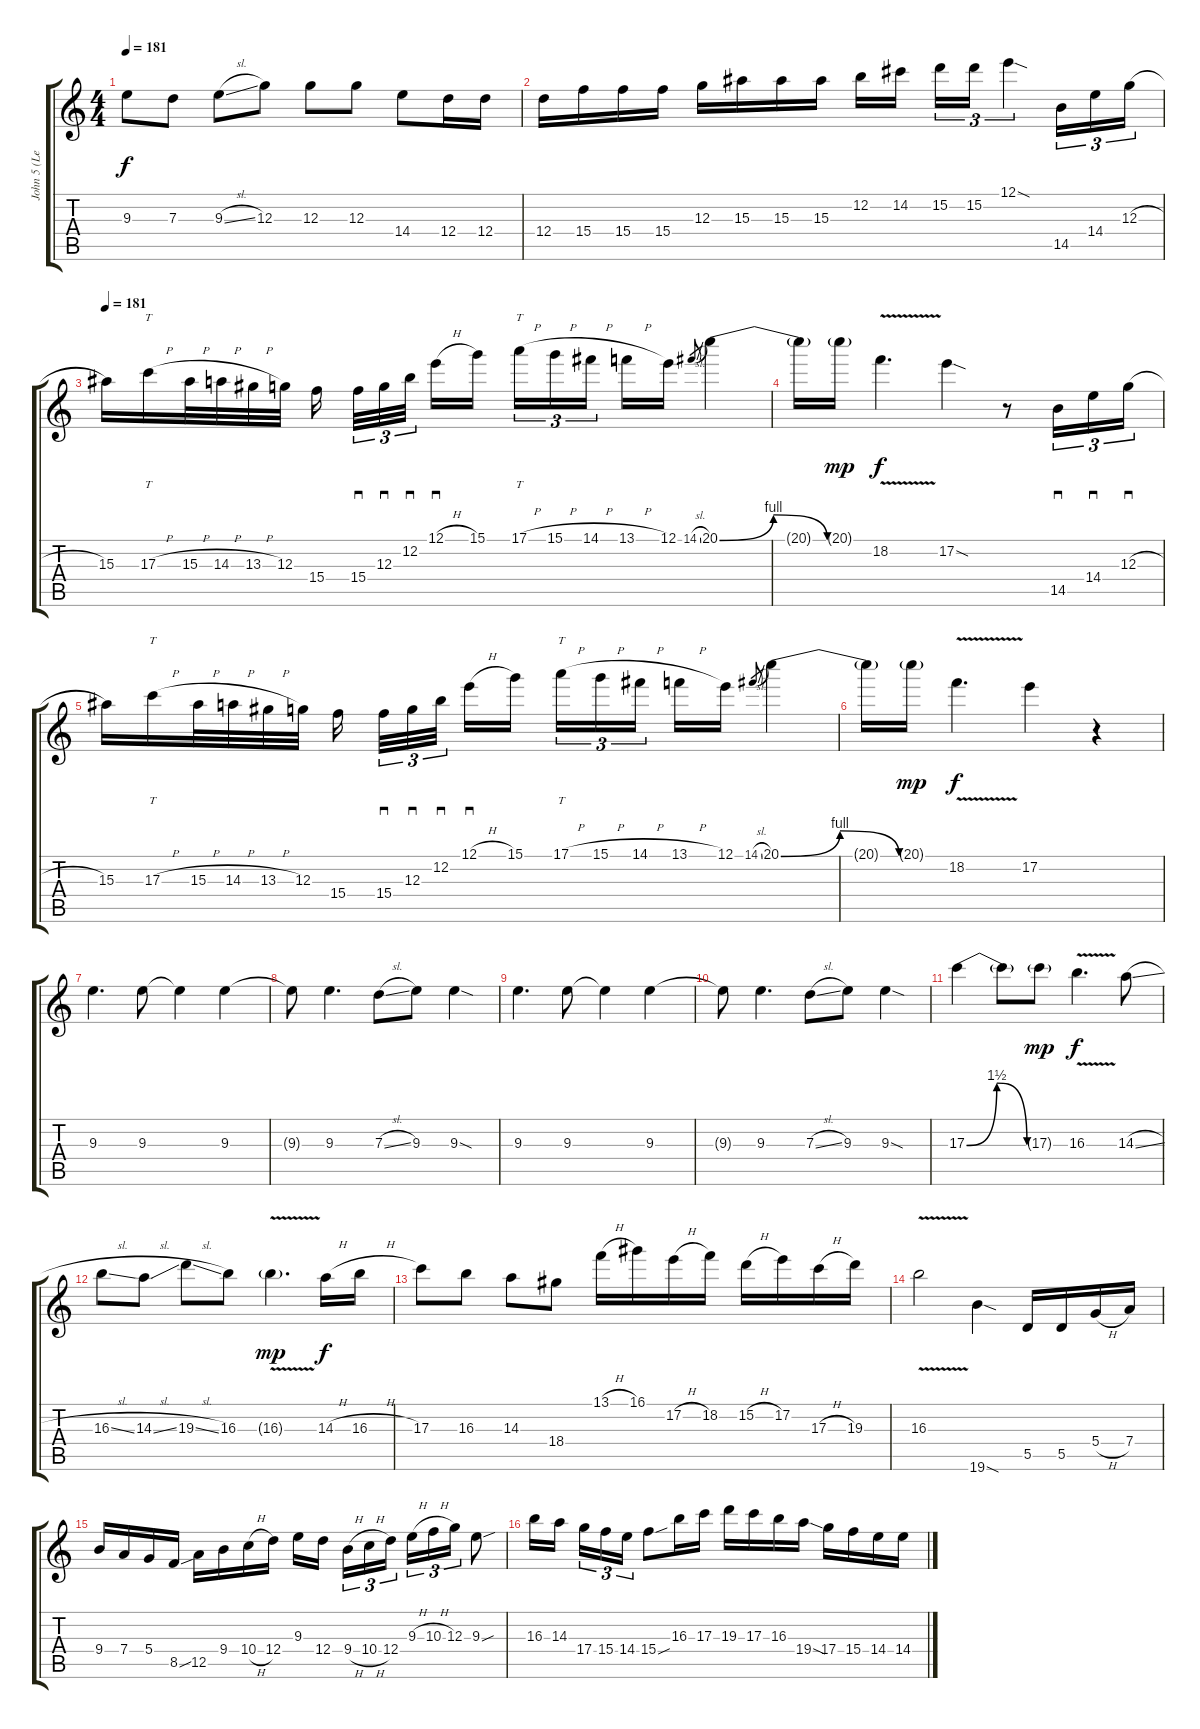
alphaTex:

\track ("John 5 (Lead)" "John 5 (Le") {instrument electricguitarjazz}
\staff {score tabs}
\tuning (E4 B3 G3 D3 A2 E2) {hide}
\ts (4 4)
\tempo 181
\clef g2
\ks c
9.3.8{dy f} 7.3.8 9.3{sl}.8 12.3.8 12.3.8 12.3.8 14.4.8 12.4.16 12.4.16 |
12.4.16 15.4.16 15.4.16 15.4.16 12.3.16 15.3.16 15.3.16 15.3.16 12.2.16 14.2.16{beam splitsecondary} 15.2.16{tu (3 2)} 15.2.16{tu (3 2)} 12.1{sod}.4{tu (3 2)} 14.5.16{tu (3 2)} 14.4.16{tu (3 2)} 12.3{h}.16{tu (3 2)} |
\tempo 181
15.3.16 17.3{h}.16{tt} 15.3{h}.32 14.3{h}.32 13.3{h}.32 12.3.32 15.4.16{beam splitsecondary} 15.4.32{sd tu (3 2)} 12.3.32{sd tu (3 2)} 12.2.32{sd tu (3 2) beam splitsecondary} 12.1{h}.16{sd} 15.1.16 17.1{h}.16{tt tu (3 2)} 15.1{h}.16{tu (3 2)} 14.1{h}.16{tu (3 2) beam splitsecondary} 13.1{h}.16 12.1.16 14.1{sl}.8{gr} 20.1{be (bendrelease 0 0 15 4 15 4 60 0)}.4 |
20.1{t}.16 20.1{g}.16{dy mp} 18.2{v}.4{d dy f} 17.2{sod}.4 r.8 14.5.16{sd tu (3 2)} 14.4.16{sd tu (3 2)} 12.3{h}.16{sd tu (3 2)} |
15.3.16 17.3{h}.16{tt} 15.3{h}.32 14.3{h}.32 13.3{h}.32 12.3.32 15.4.16{beam splitsecondary} 15.4.32{sd tu (3 2)} 12.3.32{sd tu (3 2)} 12.2.32{sd tu (3 2) beam splitsecondary} 12.1{h}.16{sd} 15.1.16 17.1{h}.16{tt tu (3 2)} 15.1{h}.16{tu (3 2)} 14.1{h}.16{tu (3 2) beam splitsecondary} 13.1{h}.16 12.1.16 14.1{sl}.8{gr} 20.1{be (bendrelease 0 0 15 4 15 4 60 0)}.4 |
20.1{t}.16 20.1{g}.16{dy mp} 18.2{v}.4{d dy f} 17.2.4 r.4 |
9.3.4{d} 9.3.8 9.3{t}.4 9.3.4 |
9.3{t}.8 9.3.4{d} 7.3{sl}.8 9.3.8 9.3{sod}.4 |
9.3.4{d} 9.3.8 9.3{t}.4 9.3.4 |
9.3{t}.8 9.3.4{d} 7.3{sl}.8 9.3.8 9.3{sod}.4 |
17.3{be (bendrelease 0 0 15 6 15 6 60 0)}.4 17.3{t}.8 17.3{g}.8{dy mp} 16.3{v}.4{d dy f} 14.3{sl}.8 |
16.3{sl}.8 14.3{sl}.8 19.3{sl}.8 16.3.8 16.3{v g}.4{d dy mp} 14.3{h}.16{dy f} 16.3{h}.16 |
17.3.8 16.3.8 14.3.8 18.4.8 13.1{h}.16 16.1.16 17.2{h}.16 18.2.16 15.2{h}.16 17.2.16 17.3{h}.16 19.3.16 |
16.3{v}.2 19.6{sod}.4 5.5.16 5.5.16 5.4{h}.16 7.4.16 |
9.4.16 7.4.16 5.4.16 8.5{sou}.16 12.5.16 9.4.16 10.4{h}.16 12.4.16 9.3.16 12.4.16{beam splitsecondary} 9.4{h}.16{tu (3 2)} 10.4{h}.16{tu (3 2)} 12.4.16{tu (3 2)} 9.3{h}.16{tu (3 2)} 10.3{h}.16{tu (3 2)} 12.3.16{tu (3 2)} 9.3{sou}.8 |
16.3.16 14.3.16{beam splitsecondary} 17.4.16{tu (3 2)} 15.4.16{tu (3 2)} 14.4.16{tu (3 2)} 15.4{sou}.8 16.3.16 17.3.16 19.3.16 17.3.16 16.3.16 19.4{sod}.16 17.4.16 15.4.16 14.4.16 14.4.16
